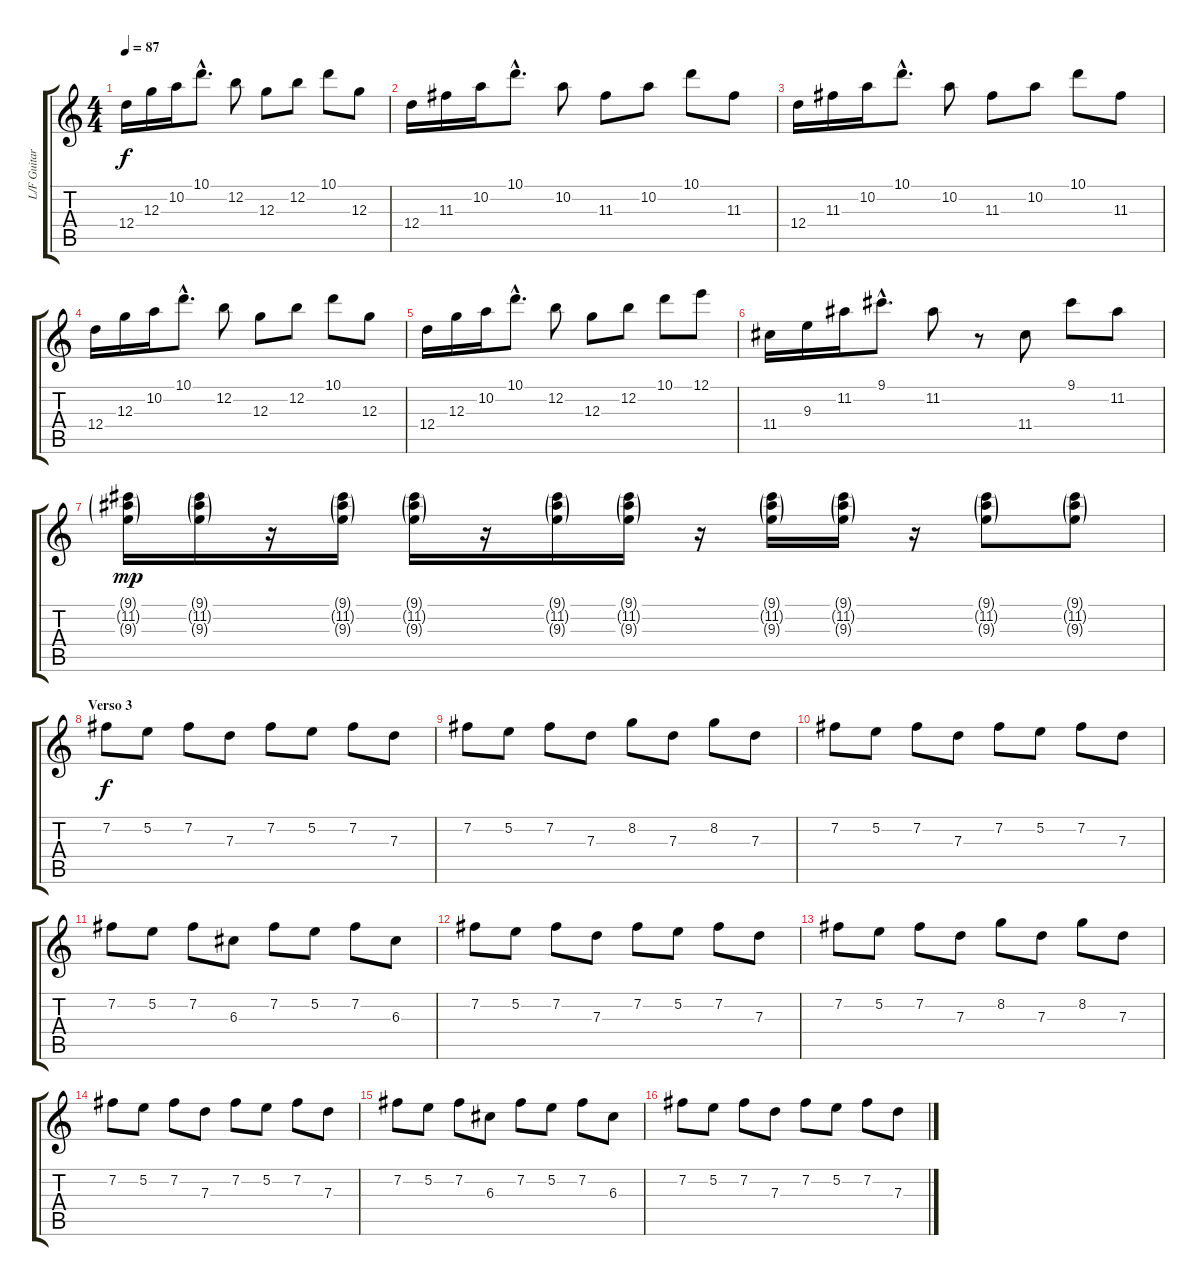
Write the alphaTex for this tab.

\track ("L/F Guitarra" "L/F Guitar") {instrument electricguitarjazz}
\staff {score tabs}
\tuning (E4 B3 G3 D3 A2 E2) {hide}
\ts (4 4)
\tempo 87
\clef g2
\ks c
12.4.16{dy f volume 12 instrument acousticguitarnylon} 12.3.16 10.2.16 10.1{hac}.8{d} 12.2.8 12.3.8 12.2.8 10.1.8 12.3.8 |
12.4.16{volume 12 instrument acousticguitarnylon} 11.3.16 10.2.16 10.1{hac}.8{d} 10.2.8 11.3.8 10.2.8 10.1.8 11.3.8 |
12.4.16{volume 12 instrument acousticguitarnylon} 11.3.16 10.2.16 10.1{hac}.8{d} 10.2.8 11.3.8 10.2.8 10.1.8 11.3.8 |
12.4.16{volume 12 instrument acousticguitarnylon} 12.3.16 10.2.16 10.1{hac}.8{d} 12.2.8 12.3.8 12.2.8 10.1.8 12.3.8 |
12.4.16{volume 12 instrument acousticguitarnylon} 12.3.16 10.2.16 10.1{hac}.8{d} 12.2.8 12.3.8 12.2.8 10.1.8 12.1.8 |
11.4.16 9.3.16 11.2.16 9.1{hac}.8{d} 11.2.8 r.8 11.4.8 9.1.8 11.2.8 |
(9.1{g} 11.2{g} 9.3{g}).16{dy mp volume 14 instrument acousticguitarsteel} (9.1{g} 11.2{g} 9.3{g}).16 r.16 (9.1{g} 11.2{g} 9.3{g}).16 (9.1{g} 11.2{g} 9.3{g}).16 r.16 (9.1{g} 11.2{g} 9.3{g}).16 (9.1{g} 11.2{g} 9.3{g}).16 r.16 (9.1{g} 11.2{g} 9.3{g}).16 (9.1{g} 11.2{g} 9.3{g}).16 r.16 (9.1{g} 11.2{g} 9.3{g}).8 (9.1{g} 11.2{g} 9.3{g}).8 |
\section ("" "Verso 3")
7.2.8{dy f volume 12 instrument electricguitarjazz} 5.2.8 7.2.8 7.3.8 7.2.8 5.2.8 7.2.8 7.3.8 |
7.2.8 5.2.8 7.2.8 7.3.8 8.2.8 7.3.8 8.2.8 7.3.8 |
7.2.8 5.2.8 7.2.8 7.3.8 7.2.8 5.2.8 7.2.8 7.3.8 |
7.2.8 5.2.8 7.2.8 6.3.8 7.2.8 5.2.8 7.2.8 6.3.8 |
7.2.8 5.2.8 7.2.8 7.3.8 7.2.8 5.2.8 7.2.8 7.3.8 |
7.2.8 5.2.8 7.2.8 7.3.8 8.2.8 7.3.8 8.2.8 7.3.8 |
7.2.8 5.2.8 7.2.8 7.3.8 7.2.8 5.2.8 7.2.8 7.3.8 |
7.2.8 5.2.8 7.2.8 6.3.8 7.2.8 5.2.8 7.2.8 6.3.8 |
7.2.8 5.2.8 7.2.8 7.3.8 7.2.8 5.2.8 7.2.8 7.3.8
